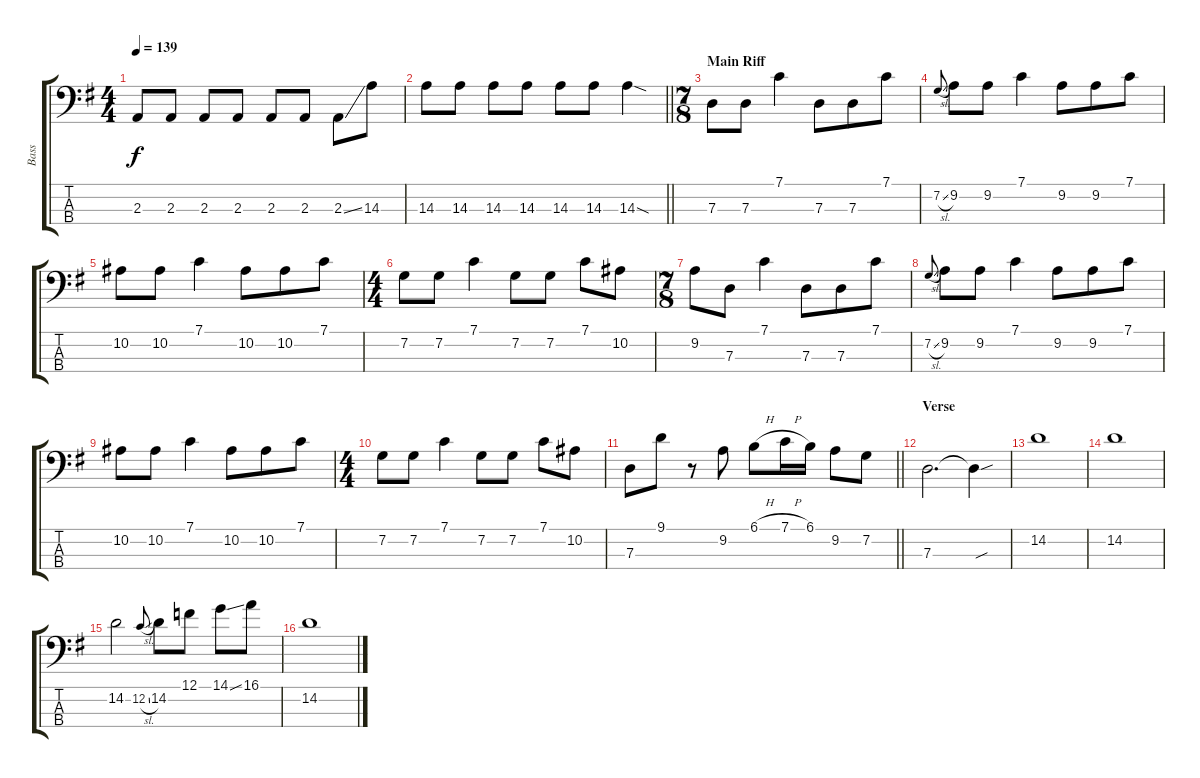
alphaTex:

\track ("Bass" "Bass") {instrument electricbasspick}
\staff {score tabs}
\tuning (F2 C2 G1 D1) {hide}
\ts (4 4)
\tempo 139
\clef f4
\ks eminor
2.3.8{dy f} 2.3.8 2.3.8 2.3.8 2.3.8 2.3.8 2.3{ss}.8 14.3.8 |
\barLineRight lightlight
14.3.8 14.3.8 14.3.8 14.3.8 14.3.8 14.3.8 14.3{sod}.4 |
\ts (7 8)
\section ("" "Main Riff")
7.3.8{beam merge} 7.3.8 7.1.4 7.3.8{beam merge} 7.3.8 7.1.8 |
7.2{sl}.8{gr onbeat} 9.2.8{beam merge} 9.2.8 7.1.4 9.2.8{beam merge} 9.2.8 7.1.8 |
10.2.8{beam merge} 10.2.8 7.1.4 10.2.8{beam merge} 10.2.8 7.1.8 |
\ts (4 4)
7.2.8 7.2.8 7.1.4 7.2.8 7.2.8 7.1.8 10.2.8 |
\ts (7 8)
9.2.8{beam merge} 7.3.8 7.1.4 7.3.8{beam merge} 7.3.8{beam merge} 7.1.8 |
7.2{sl}.8{gr onbeat} 9.2.8{beam merge} 9.2.8 7.1.4 9.2.8{beam merge} 9.2.8{beam merge} 7.1.8 |
10.2.8{beam merge} 10.2.8 7.1.4 10.2.8{beam merge} 10.2.8{beam merge} 7.1.8 |
\ts (4 4)
7.2.8 7.2.8 7.1.4 7.2.8 7.2.8 7.1.8 10.2.8 |
\barLineRight lightlight
7.3.8 9.1.8 r.8 9.2.8 6.1{h}.8 7.1{h}.16 6.1.16 9.2.8 7.2.8 |
\section ("" "Verse")
7.3.2{d} 7.3{sou t}.4 |
14.2.1 |
14.2.1 |
14.2.2 12.2{sl}.8{gr onbeat} 14.2.8 12.1.8 14.1{ss}.8 16.1.8 |
14.2.1
